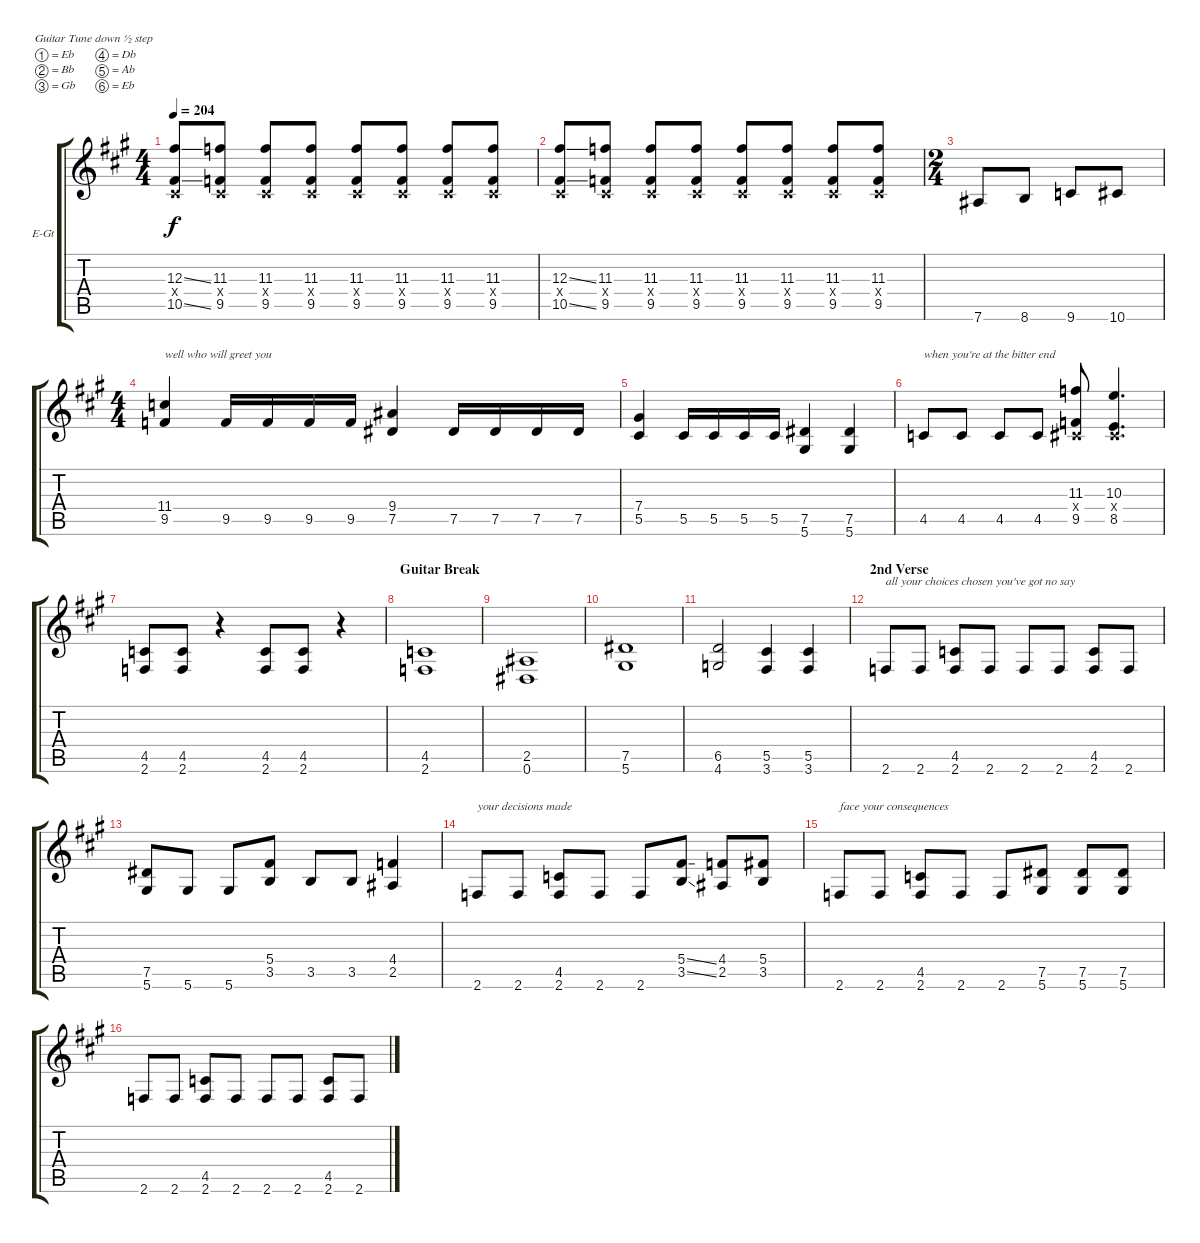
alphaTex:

\bracketExtendMode groupsimilarinstruments
\firstSystemTrackNameOrientation horizontal
\otherSystemsTrackNameOrientation horizontal
\track ("Bizzy Derick" "E-Gt") {instrument distortionguitar}
\staff {score tabs}
\tuning (Eb4 Bb3 Gb3 Db3 Ab2 Eb2)
\ts (4 4)
\tempo 204
\clef g2
\ks a
(12.3{ss} 0.4{x} 10.5{ss}).8{dy f} (11.3 0.4{x} 9.5).8 (11.3 0.4{x} 9.5).8 (11.3 0.4{x} 9.5).8 (11.3 0.4{x} 9.5).8 (11.3 0.4{x} 9.5).8 (11.3 0.4{x} 9.5).8 (11.3 0.4{x} 9.5).8 |
(12.3{ss} 0.4{x} 10.5{ss}).8 (11.3 0.4{x} 9.5).8 (11.3 0.4{x} 9.5).8 (11.3 0.4{x} 9.5).8 (11.3 0.4{x} 9.5).8 (11.3 0.4{x} 9.5).8 (11.3 0.4{x} 9.5).8 (11.3 0.4{x} 9.5).8 |
\ts (2 4)
7.6.8 8.6.8 9.6.8 10.6.8 |
\ts (4 4)
(11.4 9.5).4{txt "well who will greet you "} 9.5.16 9.5.16 9.5.16 9.5.16 (9.4 7.5).4 7.5.16 7.5.16 7.5.16 7.5.16 |
(7.4 5.5).4 5.5.16 5.5.16 5.5.16 5.5.16 (7.5 5.6).4 (7.5 5.6).4 |
4.5.8{txt "when you're at the bitter end"} 4.5.8 4.5.8 4.5.8 (11.3 0.4{x} 9.5).8 (10.3 0.4{x} 8.5).4{d} |
(4.5 2.6).8 (4.5 2.6).8 r.4 (4.5 2.6).8 (4.5 2.6).8 r.4 |
\section ("" "Guitar Break")
(4.5 2.6).1 |
(2.5 0.6).1 |
(7.5 5.6).1 |
(6.5 4.6).2 (5.5 3.6).4 (5.5 3.6).4 |
\section ("" "2nd Verse ")
2.6.8{txt "all your choices chosen you've got no say"} 2.6.8 (4.5 2.6).8 2.6.8 2.6.8 2.6.8 (4.5 2.6).8 2.6.8 |
(7.5 5.6).8 5.6.8 5.6.8 (5.4 3.5).8 3.5.8 3.5.8 (4.4 2.5).4 |
2.6.8{txt "your decisions made"} 2.6.8 (4.5 2.6).8 2.6.8 2.6.8 (5.4{ss} 3.5{ss}).8 (4.4 2.5).8 (5.4 3.5).8 |
2.6.8{txt "face your consequences "} 2.6.8 (4.5 2.6).8 2.6.8 2.6.8 (7.5 5.6).8 (7.5 5.6).8 (7.5 5.6).8 |
2.6.8 2.6.8 (4.5 2.6).8 2.6.8 2.6.8 2.6.8 (4.5 2.6).8 2.6.8
